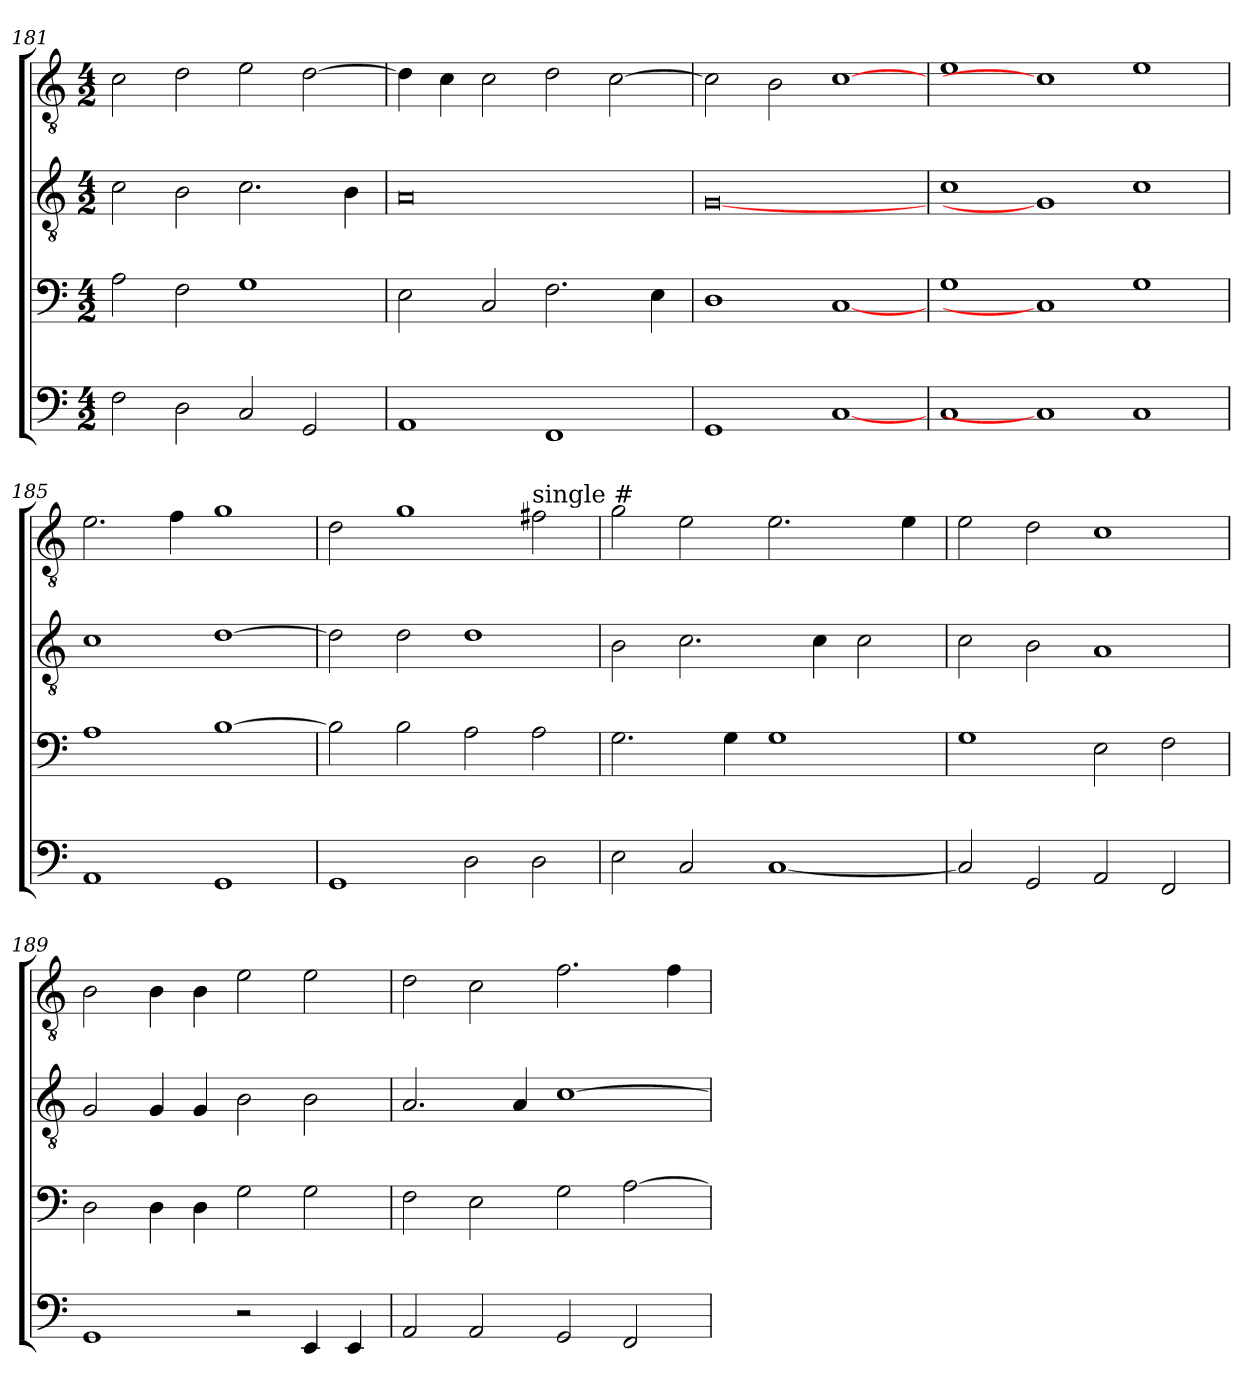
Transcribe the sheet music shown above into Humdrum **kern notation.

**kern	**kern	**kern	**kern
*part4	*part3	*part2	*part1
*staff4	*staff3	*staff2	*staff1
*clefF4	*clefF4	*clefGv2	*clefGv2
*k[]	*k[]	*k[]	*k[]
*C:	*C:	*C:	*C:
*M4/2	*M4/2	*M4/2	*M4/2
=181	=181	=181	=181
2F\	2A\	2c\	2c\
2D\	2F\	2B\	2d\
2C/	1G	2.c\	2e\
2GG/	.	.	[>2d\
.	.	4B\	.
=182	=182	=182	=182
1AA	2E\	0A	4d\]
.	.	.	4c\
.	2C/	.	2c\
1FF	2.F\	.	2d\
.	.	.	[>2c\
.	4E\	.	.
=183	=183	=183	=183
1GG	1D	[0G	2c\]
.	.	.	2B\
[1C	[1C	.	[1c
!!LO:LB:g=z
=184	=184	=184	=184
1C	1G	1c	1e
1C]	1C]	1G]	1c]
1C	1G	1c	1e
=185	=185	=185	=185
1AA	1A	1c	2.e\
.	.	.	4f\
1GG	[>1B	[>1d	1g
=186	=186	=186	=186
1GG	2B\]	2d\]	2d\
.	2B\	2d\	1g
2D\	2A\	1d	.
!	!	!	!LO:TX:a:t=single #
2D\	2A\	.	2f#\
=187	=187	=187	=187
2E\	2.G\	2B\	2g\
2C/	.	2.c\	2e\
.	4G\	.	.
[<1C	1G	.	2.e\
.	.	4c\	.
.	.	2c\	.
.	.	.	4e\
=188	=188	=188	=188
2C/]	1G	2c\	2e\
2GG/	.	2B\	2d\
2AA/	2E\	1A	1c
2FF/	2F\	.	.
=189	=189	=189	=189
1GG	2D\	2G/	2B\
.	4D\	4G/	4B\
.	4D\	4G/	4B\
2r	2G\	2B\	2e\
4EE/	2G\	2B\	2e\
4EE/	.	.	.
!!LO:PB:g=z
=190	=190	=190	=190
2AA/	2F\	2.A/	2d\
2AA/	2E\	.	2c\
.	.	4A/	.
2GG/	2G\	[>1c	2.f\
2FF/	[>2A\	.	.
.	.	.	4f\
=	=	=	=
*-	*-	*-	*-
